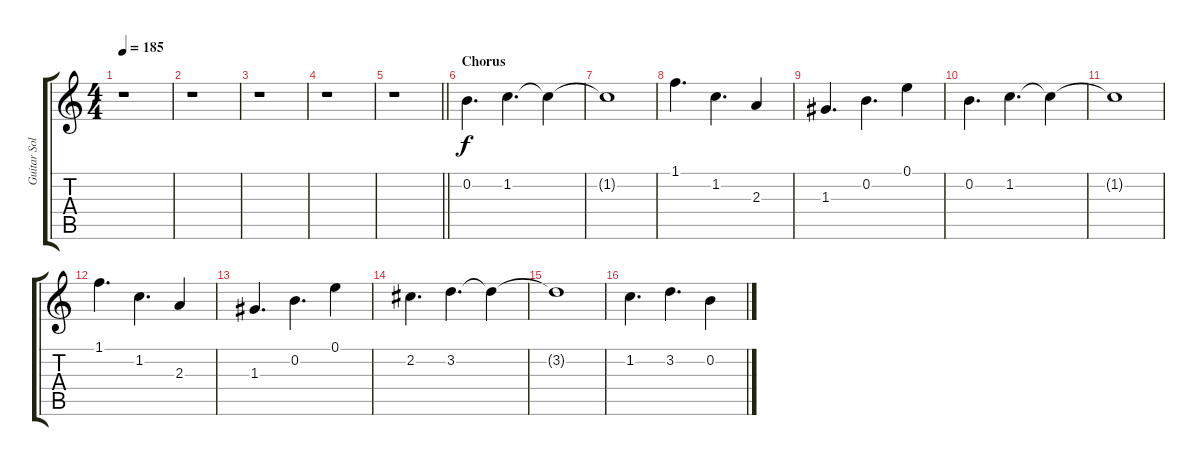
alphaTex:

\track ("Guitar Solo" "Guitar Sol") {instrument electricguitarclean}
\staff {score tabs}
\tuning (E4 B3 G3 D3 A2 E2) {hide}
\ts (4 4)
\tempo 185
\clef g2
\ks c
r.1{dy f} |
r.1 |
r.1 |
r.1 |
\barLineRight lightlight
r.1 |
\section ("" "Chorus")
0.2.4{d} 1.2.4{d} 1.2{t}.4 |
1.2{t}.1 |
1.1.4{d} 1.2.4{d} 2.3.4 |
1.3.4{d} 0.2.4{d} 0.1.4 |
0.2.4{d} 1.2.4{d} 1.2{t}.4 |
1.2{t}.1 |
1.1.4{d} 1.2.4{d} 2.3.4 |
1.3.4{d} 0.2.4{d} 0.1.4 |
2.2.4{d} 3.2.4{d} 3.2{t}.4 |
3.2{t}.1 |
1.2.4{d} 3.2.4{d} 0.2.4
